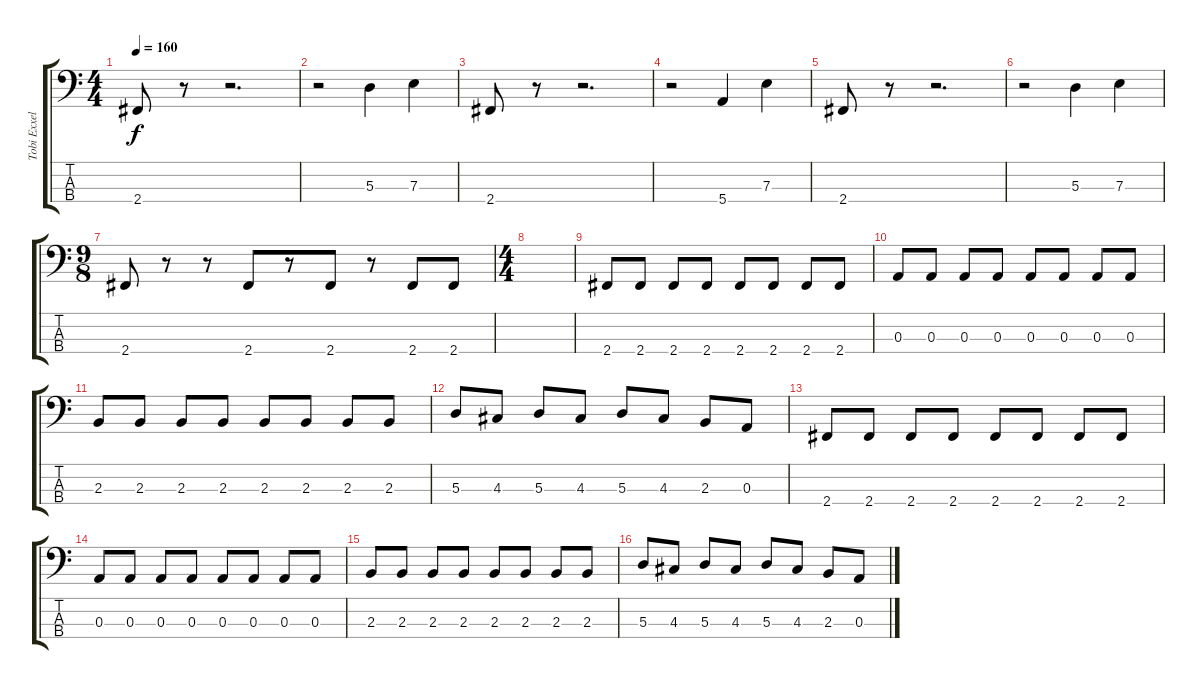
\track ("Tobi Exxel" "Tobi Exxel") {instrument electricbasspick}
\staff {score tabs}
\tuning (G2 D2 A1 E1) {hide}
\ts (4 4)
\tempo 160
\clef f4
\ks c
2.4.8{dy f instrument electricbasspick} r.8 r.2{d} |
r.2 5.3.4 7.3.4 |
2.4.8 r.8 r.2{d} |
r.2 5.4.4 7.3.4 |
2.4.8 r.8 r.2{d} |
r.2 5.3.4 7.3.4 |
\ts (9 8)
2.4.8 r.8 r.8 2.4.8 r.8 2.4.8 r.8 2.4.8 2.4.8 |
\ts (4 4)
|
2.4.8 2.4.8 2.4.8 2.4.8 2.4.8 2.4.8 2.4.8 2.4.8 |
0.3.8 0.3.8 0.3.8 0.3.8 0.3.8 0.3.8 0.3.8 0.3.8 |
2.3.8 2.3.8 2.3.8 2.3.8 2.3.8 2.3.8 2.3.8 2.3.8 |
5.3.8 4.3.8 5.3.8 4.3.8 5.3.8 4.3.8 2.3.8 0.3.8 |
2.4.8 2.4.8 2.4.8 2.4.8 2.4.8 2.4.8 2.4.8 2.4.8 |
0.3.8 0.3.8 0.3.8 0.3.8 0.3.8 0.3.8 0.3.8 0.3.8 |
2.3.8 2.3.8 2.3.8 2.3.8 2.3.8 2.3.8 2.3.8 2.3.8 |
5.3.8 4.3.8 5.3.8 4.3.8 5.3.8 4.3.8 2.3.8 0.3.8
